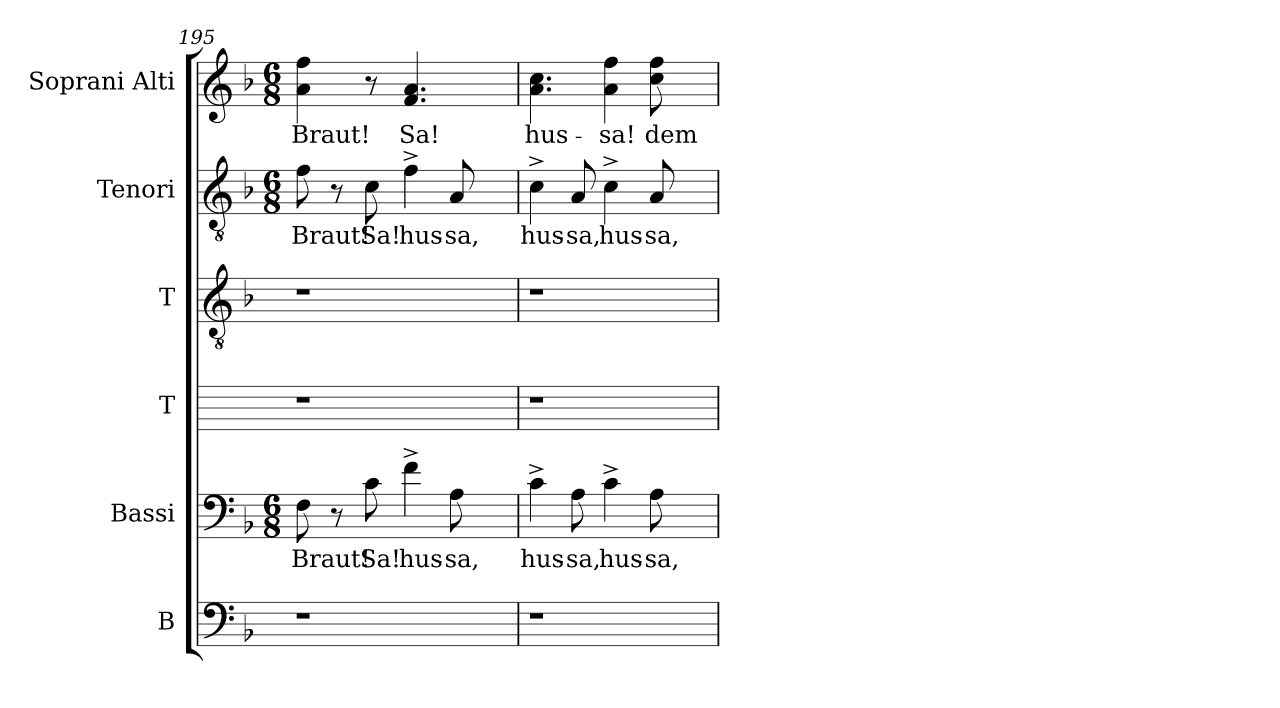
**kern	**kern	**text	**kern	**kern	**kern	**text	**kern	**text
*part6	*part5	*part5	*part4	*part3	*part2	*part2	*part1	*part1
*staff6	*staff5	*staff5	*staff4	*staff3	*staff2	*staff2	*staff1	*staff1
*I"B	*I"Bassi	*	*I"T	*I"T	*I"Tenori	*	*I"Soprani  Alti	*
*I'B	*I'B	*	*I'T	*I'T	*I'T	*	*I'S  A	*
*clefF4	*clefF4	*	*	*clefGv2	*clefGv2	*	*clefG2	*
*k[b-]	*k[b-]	*	*	*k[b-]	*k[b-]	*	*k[b-]	*
*F:	*F:	*	*	*F:	*F:	*	*F:	*
*	*M6/8	*	*	*	*M6/8	*	*M6/8	*
=195	=195	=195	=195	=195	=195	=195	=195	=195
!	!	!LO:LY:b:cj	!	!	!	!LO:LY:b:cj	!	!LO:LY:b:cj
1r	8F\	Braut!	1r	1r	8f\	Braut!	4ff\ 4a\	Braut!
.	8r	.	.	.	8r	.	.	.
!	!	!LO:LY:b:cj	!	!	!	!LO:LY:b:cj	!	!
.	8c\	Sa!	.	.	8c\	Sa!	8r	.
!	!	!LO:LY:b	!	!	!	!LO:LY:b	!	!LO:LY:b:cj
.	4f^>\	hus-	.	.	4f^>\	hus-	4.a/ 4.f/	Sa!
!	!	!LO:LY:b:rj	!	!	!	!LO:LY:b:rj	!	!
.	8A\	-sa,	.	.	8A/	-sa,	.	.
.	4ryy	.	.	.	4ryy	.	4ryy	.
!!LO:LB:g=z
=196	=196	=196	=196	=196	=196	=196	=196	=196
!	!	!LO:LY:b:cj	!	!	!	!LO:LY:b:cj	!	!LO:LY:b:cj
1r	4c^>\	hus-	1r	1r	4c^>\	hus-	4.cc\ 4.a\	hus-
!	!	!LO:LY:b:cj	!	!	!	!LO:LY:b:cj	!	!
.	8A\	-sa,	.	.	8A/	-sa,	.	.
!	!	!LO:LY:b:cj	!	!	!	!LO:LY:b:cj	!	!LO:LY:b:cj
.	4c^>\	hus-	.	.	4c^>\	hus-	4ff\ 4a\	-sa!
!	!	!LO:LY:b:cj	!	!	!	!LO:LY:b:cj	!	!LO:LY:b:cj
.	8A\	-sa,	.	.	8A/	-sa,	8ff\ 8cc\	dem
.	4ryy	.	.	.	4ryy	.	4ryy	.
=	=	=	=	=	=	=	=	=
*-	*-	*-	*-	*-	*-	*-	*-	*-
